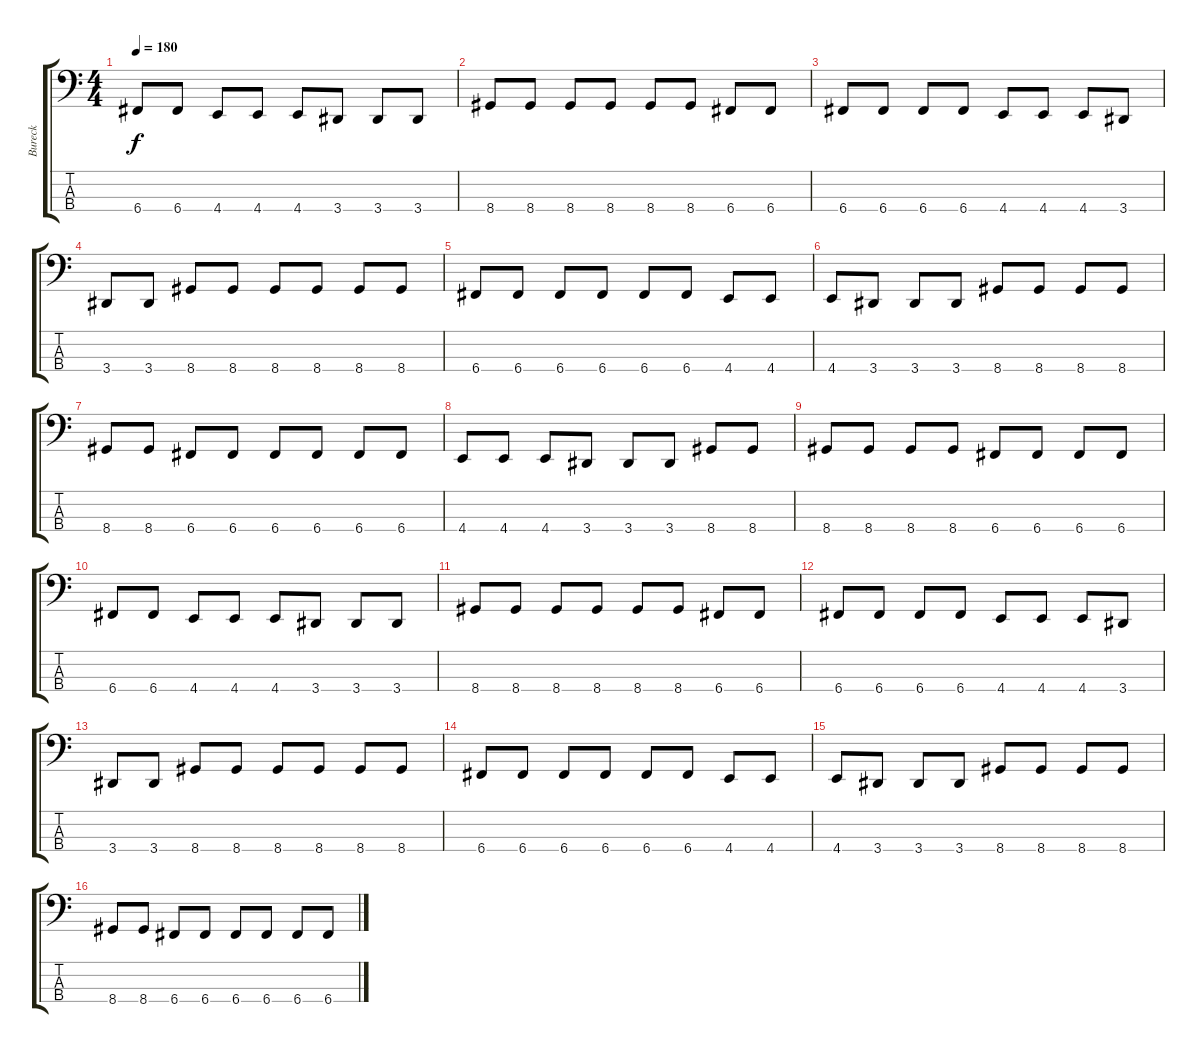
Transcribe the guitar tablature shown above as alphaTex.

\track ("Bureck" "Bureck") {instrument electricbassfinger}
\staff {score tabs}
\tuning (F2 C2 G1 C1) {hide}
\ts (4 4)
\tempo 180
\clef f4
\ks c
6.4.8{dy f} 6.4.8 4.4.8 4.4.8 4.4.8 3.4.8 3.4.8 3.4.8 |
8.4.8 8.4.8 8.4.8 8.4.8 8.4.8 8.4.8 6.4.8 6.4.8 |
6.4.8 6.4.8 6.4.8 6.4.8 4.4.8 4.4.8 4.4.8 3.4.8 |
3.4.8 3.4.8 8.4.8 8.4.8 8.4.8 8.4.8 8.4.8 8.4.8 |
6.4.8 6.4.8 6.4.8 6.4.8 6.4.8 6.4.8 4.4.8 4.4.8 |
4.4.8 3.4.8 3.4.8 3.4.8 8.4.8 8.4.8 8.4.8 8.4.8 |
8.4.8 8.4.8 6.4.8 6.4.8 6.4.8 6.4.8 6.4.8 6.4.8 |
4.4.8 4.4.8 4.4.8 3.4.8 3.4.8 3.4.8 8.4.8 8.4.8 |
8.4.8 8.4.8 8.4.8 8.4.8 6.4.8 6.4.8 6.4.8 6.4.8 |
6.4.8 6.4.8 4.4.8 4.4.8 4.4.8 3.4.8 3.4.8 3.4.8 |
8.4.8 8.4.8 8.4.8 8.4.8 8.4.8 8.4.8 6.4.8 6.4.8 |
6.4.8 6.4.8 6.4.8 6.4.8 4.4.8 4.4.8 4.4.8 3.4.8 |
3.4.8 3.4.8 8.4.8 8.4.8 8.4.8 8.4.8 8.4.8 8.4.8 |
6.4.8 6.4.8 6.4.8 6.4.8 6.4.8 6.4.8 4.4.8 4.4.8 |
4.4.8 3.4.8 3.4.8 3.4.8 8.4.8 8.4.8 8.4.8 8.4.8 |
8.4.8 8.4.8 6.4.8 6.4.8 6.4.8 6.4.8 6.4.8 6.4.8
